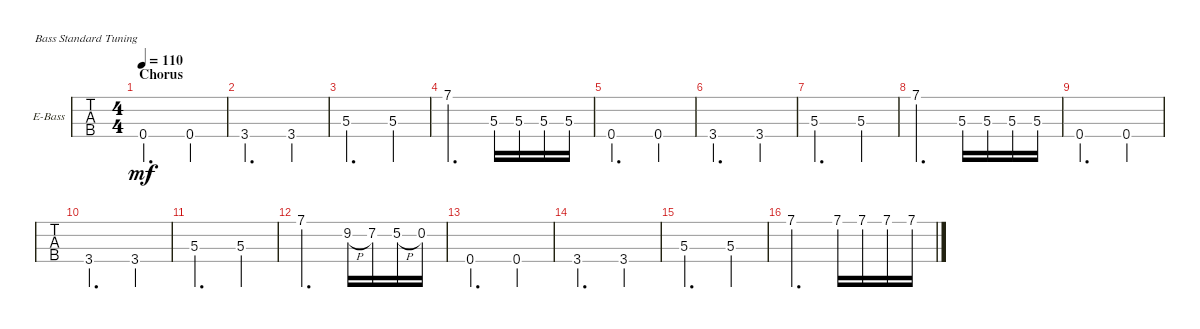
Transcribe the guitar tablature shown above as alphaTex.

\defaultSystemsLayout 4
\bracketExtendMode groupsimilarinstruments
\firstSystemTrackNameOrientation horizontal
\otherSystemsTrackNameOrientation horizontal
\track ("Akshay" "E-Bass") {instrument electricbassfinger}
\staff {tabs}
\tuning (G2 D2 A1 E1)
\ts (4 4)
\section ("" "Chorus")
\tempo 110
\clef f4
\ks c
0.4.2{d dy mf} 0.4.4 |
3.4.2{d} 3.4.4 |
5.3.2{d} 5.3.4 |
7.1.2{d} 5.3.16 5.3.16 5.3.16 5.3.16 |
0.4.2{d} 0.4.4 |
3.4.2{d} 3.4.4 |
5.3.2{d} 5.3.4 |
7.1.2{d} 5.3.16 5.3.16 5.3.16 5.3.16 |
0.4.2{d} 0.4.4 |
3.4.2{d} 3.4.4 |
5.3.2{d} 5.3.4 |
7.1.2{d} 9.2{h}.16 7.2.16 5.2{h}.16 0.2.16 |
0.4.2{d} 0.4.4 |
3.4.2{d} 3.4.4 |
5.3.2{d} 5.3.4 |
7.1.2{d} 7.1.16 7.1.16 7.1.16 7.1.16
